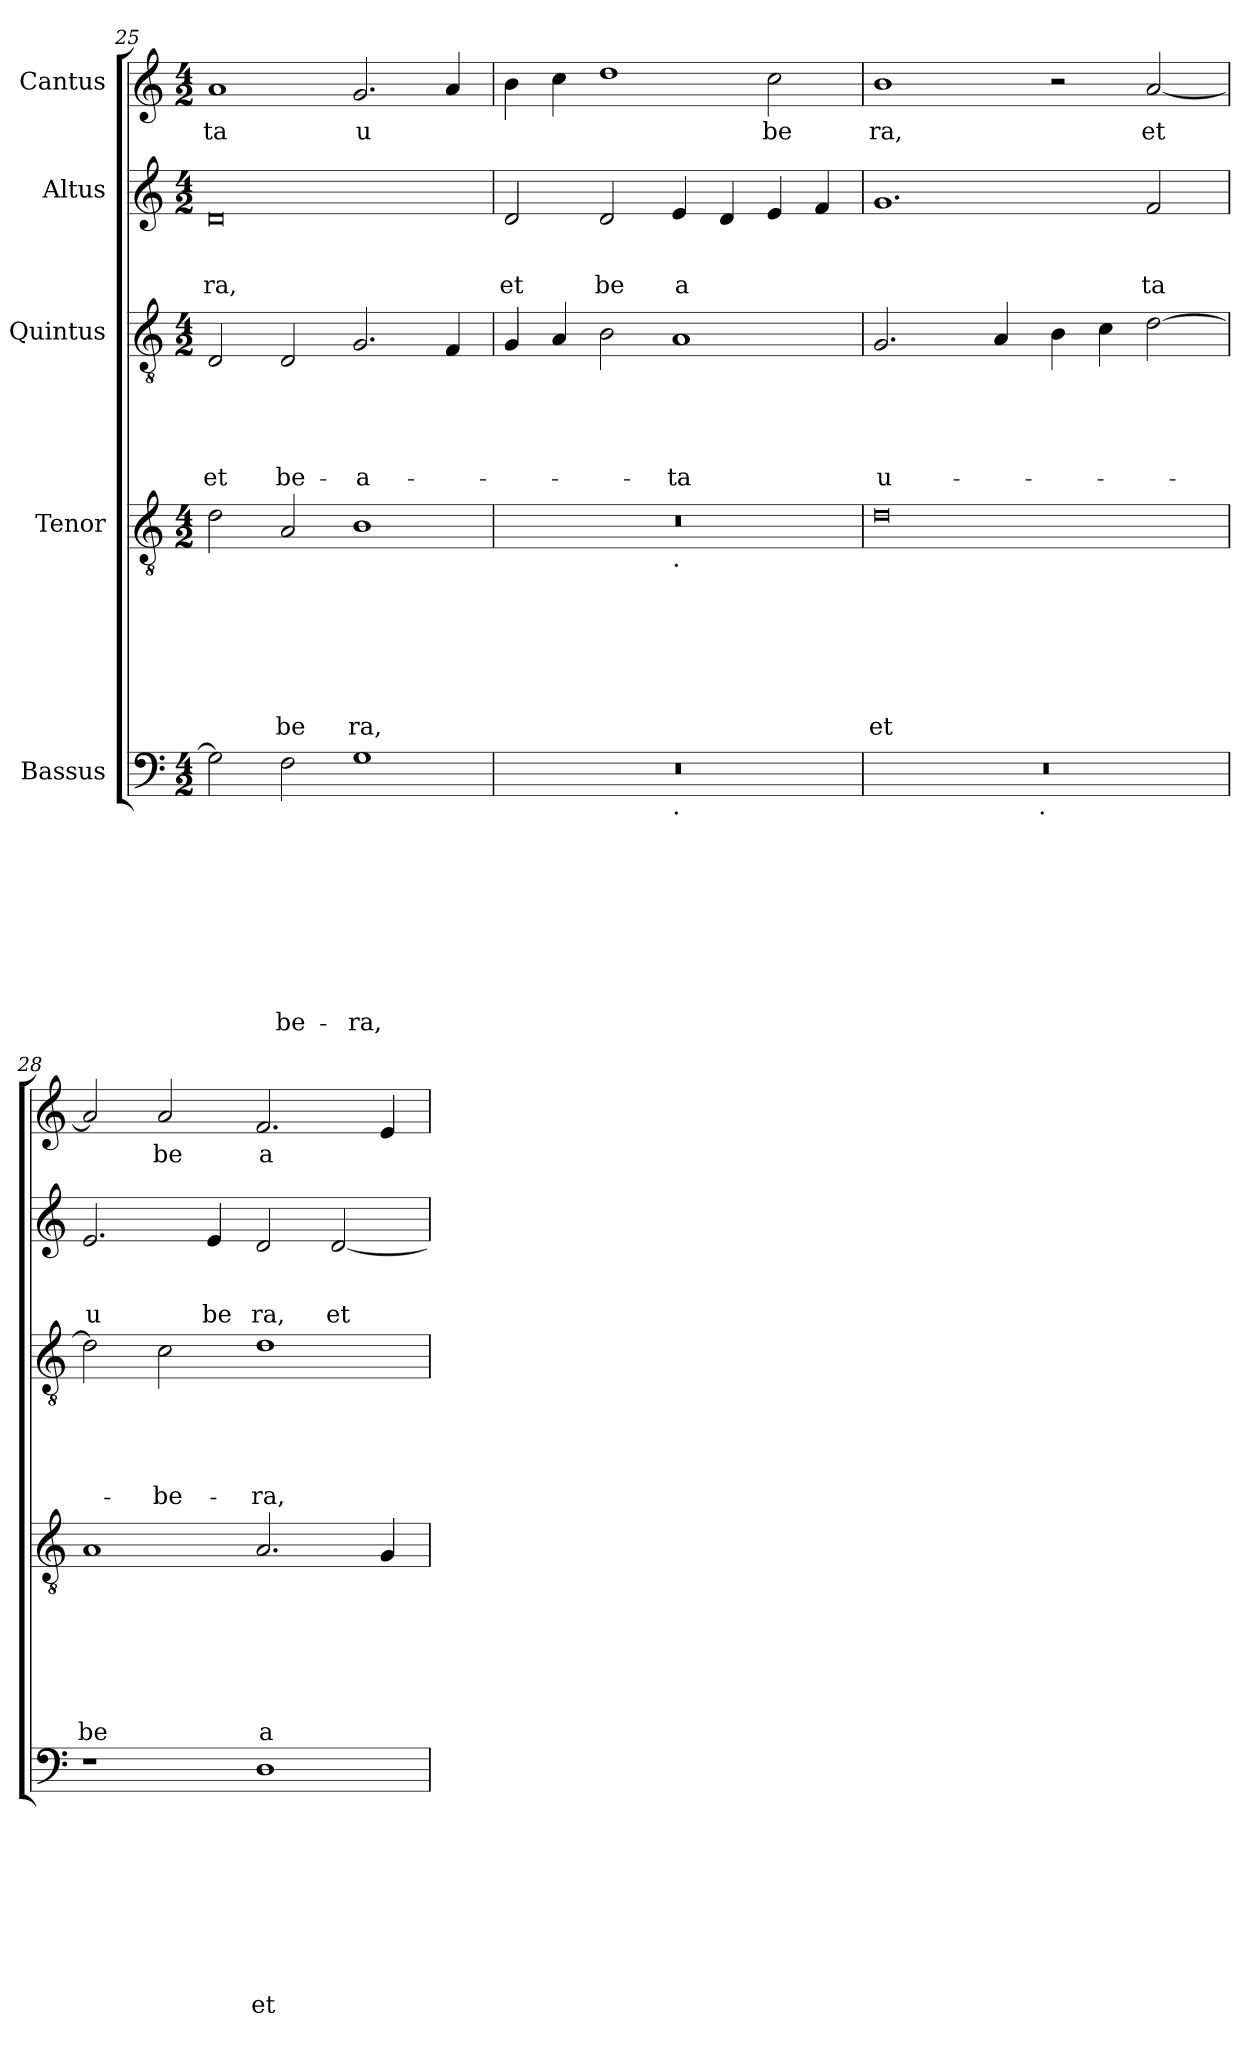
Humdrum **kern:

**kern	**text	**text	**text	**text	**text	**text	**text	**text	**text	**kern	**text	**text	**text	**text	**text	**text	**text	**kern	**text	**text	**text	**text	**text	**kern	**text	**text	**text	**kern	**text
*part5	*part5	*part5	*part5	*part5	*part5	*part5	*part5	*part5	*part5	*part4	*part4	*part4	*part4	*part4	*part4	*part4	*part4	*part3	*part3	*part3	*part3	*part3	*part3	*part2	*part2	*part2	*part2	*part1	*part1
*staff5	*staff5	*staff5	*staff5	*staff5	*staff5	*staff5	*staff5	*staff5	*staff5	*staff4	*staff4	*staff4	*staff4	*staff4	*staff4	*staff4	*staff4	*staff3	*staff3	*staff3	*staff3	*staff3	*staff3	*staff2	*staff2	*staff2	*staff2	*staff1	*staff1
*I"Bassus	*	*	*	*	*	*	*	*	*	*I"Tenor	*	*	*	*	*	*	*	*I"Quintus	*	*	*	*	*	*I"Altus	*	*	*	*I"Cantus	*
*clefF4	*	*	*	*	*	*	*	*	*	*clefGv2	*	*	*	*	*	*	*	*clefGv2	*	*	*	*	*	*clefG2	*	*	*	*clefG2	*
*k[]	*	*	*	*	*	*	*	*	*	*k[]	*	*	*	*	*	*	*	*k[]	*	*	*	*	*	*k[]	*	*	*	*k[]	*
*C:	*	*	*	*	*	*	*	*	*	*C:	*	*	*	*	*	*	*	*C:	*	*	*	*	*	*C:	*	*	*	*C:	*
*M4/2	*	*	*	*	*	*	*	*	*	*M4/2	*	*	*	*	*	*	*	*M4/2	*	*	*	*	*	*M4/2	*	*	*	*M4/2	*
=25	=25	=25	=25	=25	=25	=25	=25	=25	=25	=25	=25	=25	=25	=25	=25	=25	=25	=25	=25	=25	=25	=25	=25	=25	=25	=25	=25	=25	=25
!	!	!	!	!	!	!	!	!	!	!	!	!	!	!	!	!	!	!	!	!	!	!	!LO:LY:b	!	!	!	!LO:LY:b	!	!LO:LY:b
2G\]	.	.	.	.	.	.	.	.	.	2d\	.	.	.	.	.	.	.	2D/	.	.	.	.	et	0d	.	.	ra,	1a	ta
!	!	!	!	!	!	!	!	!	!LO:LY:b	!	!	!	!	!	!	!	!LO:LY:b	!	!	!	!	!	!LO:LY:b	!	!	!	!	!	!
2F\	.	.	.	.	.	.	.	.	-be-	2A/	.	.	.	.	.	.	be	2D/	.	.	.	.	be-	.	.	.	.	.	.
!	!	!	!	!	!	!	!	!	!LO:LY:b	!	!	!	!	!	!	!	!LO:LY:b	!	!	!	!	!	!LO:LY:b	!	!	!	!	!	!LO:LY:b
1G	.	.	.	.	.	.	.	.	-ra,	1B	.	.	.	.	.	.	ra,	2.G/	.	.	.	.	-a-	.	.	.	.	2.g/	u
.	.	.	.	.	.	.	.	.	.	.	.	.	.	.	.	.	.	4F/	.	.	.	.	.	.	.	.	.	4a/	.
=26	=26	=26	=26	=26	=26	=26	=26	=26	=26	=26	=26	=26	=26	=26	=26	=26	=26	=26	=26	=26	=26	=26	=26	=26	=26	=26	=26	=26	=26
!	!	!	!	!	!	!	!	!	!	!	!	!	!	!	!	!	!	!	!	!	!	!	!	!	!	!	!LO:LY:b	!	!
*^	*	*	*	*	*	*	*	*	*	*^	*	*	*	*	*	*	*	*	*	*	*	*	*	*	*	*	*	*	*
0r	1ryy	.	.	.	.	.	.	.	.	.	0r	1ryy	.	.	.	.	.	.	.	4G/	.	.	.	.	.	2d/	.	.	et	4b\	.
.	.	.	.	.	.	.	.	.	.	.	.	.	.	.	.	.	.	.	.	4A/	.	.	.	.	.	.	.	.	.	4cc\	.
!	!	!	!	!	!	!	!	!	!	!	!	!	!	!	!	!	!	!	!	!	!	!	!	!	!	!	!	!	!LO:LY:b	!	!
.	.	.	.	.	.	.	.	.	.	.	.	.	.	.	.	.	.	.	.	2B\	.	.	.	.	.	2d/	.	.	be	1dd	.
!	!	!	!	!	!	!	!	!	!	!	!	!LO:TX:b:t=.	!	!	!	!	!	!	!	!	!	!	!	!	!	!	!	!	!	!	!
!	!LO:TX:b:t=.	!	!	!	!	!	!	!	!	!	!	!	!	!	!	!	!	!	!	!	!	!	!	!	!	!	!	!	!	!	!
!	!	!	!	!	!	!	!	!	!	!	!	!	!	!	!	!	!	!	!	!	!	!	!	!	!LO:LY:b	!	!	!	!LO:LY:b	!	!
.	1ryy	.	.	.	.	.	.	.	.	.	.	1ryy	.	.	.	.	.	.	.	1A	.	.	.	.	-ta	4e/	.	.	a	.	.
.	.	.	.	.	.	.	.	.	.	.	.	.	.	.	.	.	.	.	.	.	.	.	.	.	.	4d/	.	.	.	.	.
!	!	!	!	!	!	!	!	!	!	!	!	!	!	!	!	!	!	!	!	!	!	!	!	!	!	!	!	!	!	!	!LO:LY:b
.	.	.	.	.	.	.	.	.	.	.	.	.	.	.	.	.	.	.	.	.	.	.	.	.	.	4e/	.	.	.	2cc\	be
.	.	.	.	.	.	.	.	.	.	.	.	.	.	.	.	.	.	.	.	.	.	.	.	.	.	4f/	.	.	.	.	.
=27	=27	=27	=27	=27	=27	=27	=27	=27	=27	=27	=27	=27	=27	=27	=27	=27	=27	=27	=27	=27	=27	=27	=27	=27	=27	=27	=27	=27	=27	=27	=27
!	!	!	!	!	!	!	!	!	!	!	!	!	!	!	!	!	!	!	!LO:LY:b	!	!	!	!	!	!LO:LY:b	!	!	!	!	!	!LO:LY:b
*	*	*	*	*	*	*	*	*	*	*	*v	*v	*	*	*	*	*	*	*	*	*	*	*	*	*	*	*	*	*	*	*
0r	2ryy	.	.	.	.	.	.	.	.	.	0d	.	.	.	.	.	.	et	2.G/	.	.	.	.	u-	1.g	.	.	.	1b	ra,
.	4...ryy	.	.	.	.	.	.	.	.	.	.	.	.	.	.	.	.	.	.	.	.	.	.	.	.	.	.	.	.	.
.	.	.	.	.	.	.	.	.	.	.	.	.	.	.	.	.	.	.	4A/	.	.	.	.	.	.	.	.	.	.	.
!	!LO:TX:b:t=.	!	!	!	!	!	!	!	!	!	!	!	!	!	!	!	!	!	!	!	!	!	!	!	!	!	!	!	!	!
.	1ryy	.	.	.	.	.	.	.	.	.	.	.	.	.	.	.	.	.	.	.	.	.	.	.	.	.	.	.	.	.
.	.	.	.	.	.	.	.	.	.	.	.	.	.	.	.	.	.	.	4B\	.	.	.	.	.	.	.	.	.	2r	.
.	.	.	.	.	.	.	.	.	.	.	.	.	.	.	.	.	.	.	4c\	.	.	.	.	.	.	.	.	.	.	.
!	!	!	!	!	!	!	!	!	!	!	!	!	!	!	!	!	!	!	!	!	!	!	!	!	!	!	!	!LO:LY:b	!	!LO:LY:b
.	.	.	.	.	.	.	.	.	.	.	.	.	.	.	.	.	.	.	[>2d\	.	.	.	.	.	2f/	.	.	ta	[<2a/	et
.	32ryy	.	.	.	.	.	.	.	.	.	.	.	.	.	.	.	.	.	.	.	.	.	.	.	.	.	.	.	.	.
=28	=28	=28	=28	=28	=28	=28	=28	=28	=28	=28	=28	=28	=28	=28	=28	=28	=28	=28	=28	=28	=28	=28	=28	=28	=28	=28	=28	=28	=28	=28
!	!	!	!	!	!	!	!	!	!	!	!	!	!	!	!	!	!	!LO:LY:b	!	!	!	!	!	!	!	!	!	!LO:LY:b	!	!
*v	*v	*	*	*	*	*	*	*	*	*	*	*	*	*	*	*	*	*	*	*	*	*	*	*	*	*	*	*	*	*
1r	.	.	.	.	.	.	.	.	.	1A	.	.	.	.	.	.	be	2d\]	.	.	.	.	.	2.e/	.	.	u	2a/]	.
!	!	!	!	!	!	!	!	!	!	!	!	!	!	!	!	!	!	!	!	!	!	!	!LO:LY:b	!	!	!	!	!	!LO:LY:b
.	.	.	.	.	.	.	.	.	.	.	.	.	.	.	.	.	.	2c\	.	.	.	.	-be-	.	.	.	.	2a/	be
!	!	!	!	!	!	!	!	!	!	!	!	!	!	!	!	!	!	!	!	!	!	!	!	!	!	!	!LO:LY:b	!	!
.	.	.	.	.	.	.	.	.	.	.	.	.	.	.	.	.	.	.	.	.	.	.	.	4e/	.	.	be	.	.
!	!	!	!	!	!	!	!	!	!LO:LY:b	!	!	!	!	!	!	!	!LO:LY:b	!	!	!	!	!	!LO:LY:b	!	!	!	!LO:LY:b	!	!LO:LY:b
1D	.	.	.	.	.	.	.	.	et	2.A/	.	.	.	.	.	.	a	1d	.	.	.	.	-ra,	2d/	.	.	ra,	2.f/	a
!	!	!	!	!	!	!	!	!	!	!	!	!	!	!	!	!	!	!	!	!	!	!	!	!	!	!	!LO:LY:b	!	!
.	.	.	.	.	.	.	.	.	.	.	.	.	.	.	.	.	.	.	.	.	.	.	.	[<2d/	.	.	et	.	.
.	.	.	.	.	.	.	.	.	.	4G/	.	.	.	.	.	.	.	.	.	.	.	.	.	.	.	.	.	4e/	.
=	=	=	=	=	=	=	=	=	=	=	=	=	=	=	=	=	=	=	=	=	=	=	=	=	=	=	=	=	=
*-	*-	*-	*-	*-	*-	*-	*-	*-	*-	*-	*-	*-	*-	*-	*-	*-	*-	*-	*-	*-	*-	*-	*-	*-	*-	*-	*-	*-	*-
